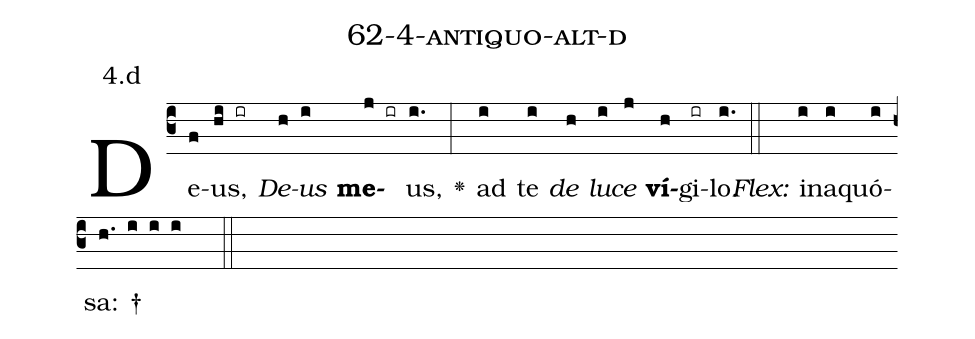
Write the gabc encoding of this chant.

name: 62-4-antiquo-alt-d;
annotation: 4.d;
%%
(c3)De(f)us,(hi ir) <i>De</i>(h)<i>us</i>(i) <b>me</b>(j ir)us,(i.) <v>\greheightstar</v>(:) ad(i) te(i) <i>de</i>(h) <i>lu</i>(i)<i>ce</i>(j) <b>ví</b>(h)gi(ir)lo.(i.) (::)
<i>Flex:</i>()  in(i)a(i)quó(i)sa: †(h. i i i  ::)

%E(i) u(h) o(i) u(j) a(h) e.(i.) (::)
